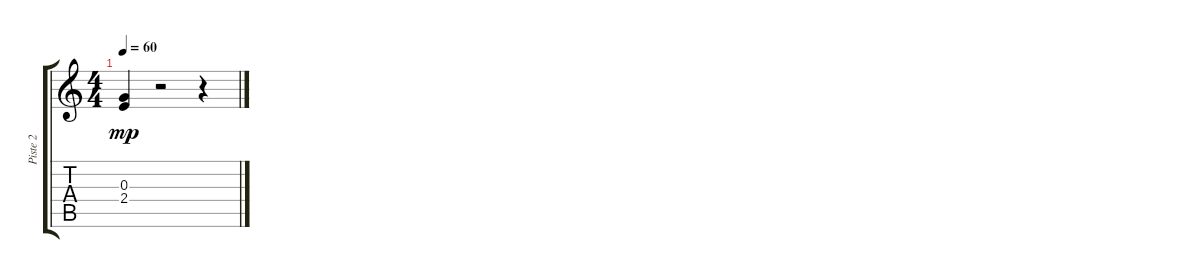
\track ("Piste 2" "Piste 2") {instrument acousticguitarnylon}
\staff {score tabs}
\tuning (E4 B3 G3 D3 A2 E2) {hide}
\ts (4 4)
\tempo 60
\clef g2
\ks c
(0.3{t} 2.4{t}).4{dy mp} r.2 r.4
